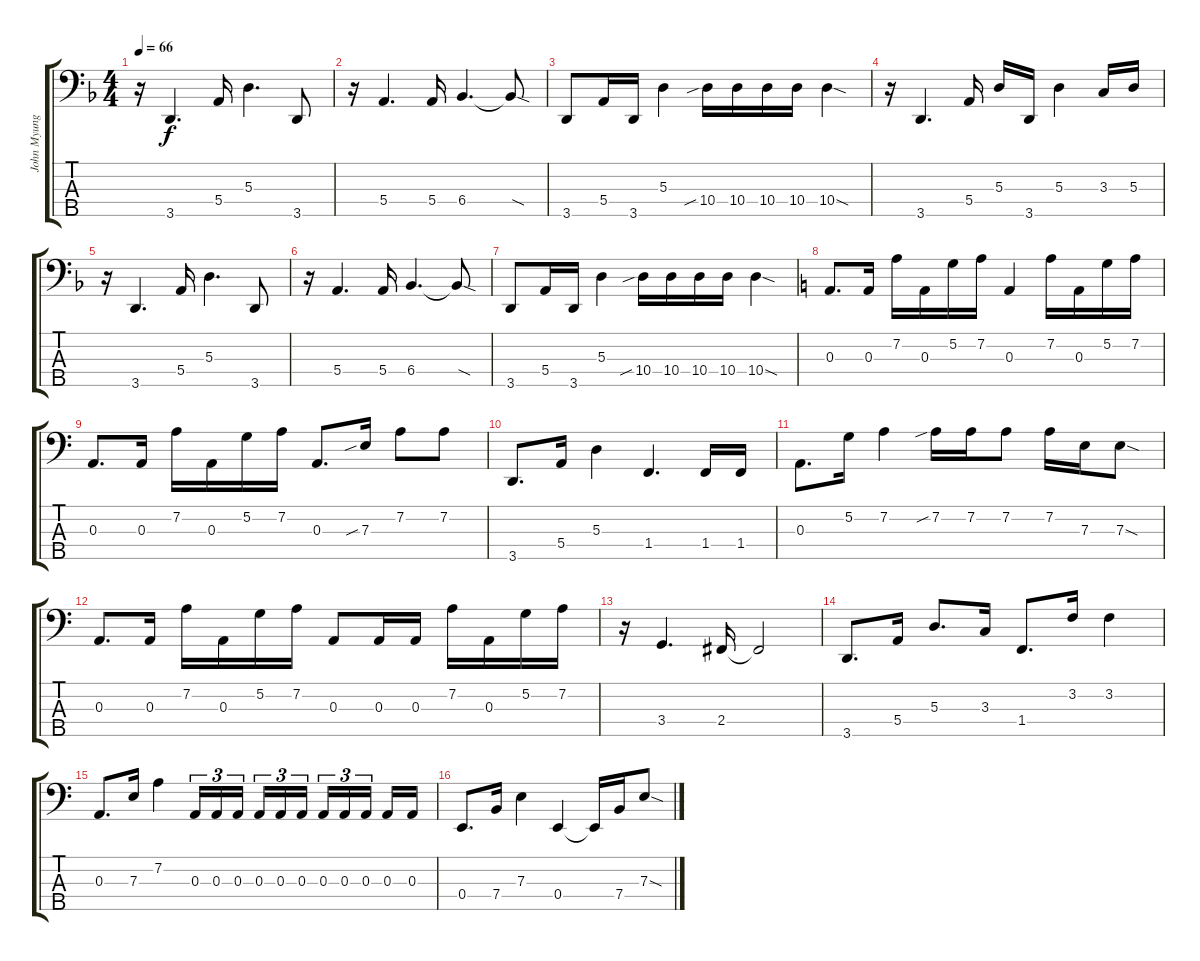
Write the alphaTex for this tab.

\track ("John Myung - Bass" "John Myung") {instrument electricbassfinger}
\staff {score tabs}
\tuning (G2 D2 A1 E1 B0) {hide}
\ts (4 4)
\tempo 66
\clef f4
\ks dminor
r.16{dy f} 3.5.4{d} 5.4.16 5.3.4{d} 3.5.8 |
r.16 5.4.4{d} 5.4.16 6.4.4{d} 6.4{sod t}.8 |
3.5.8 5.4.16 3.5.16 5.3.4 10.4{sib}.16 10.4.16 10.4.16 10.4.16 10.4{sod}.4 |
r.16 3.5.4{d} 5.4.16 5.3.16 3.5.16 5.3.4 3.3.16 5.3.16 |
r.16 3.5.4{d} 5.4.16 5.3.4{d} 3.5.8 |
r.16 5.4.4{d} 5.4.16 6.4.4{d} 6.4{sod t}.8 |
3.5.8 5.4.16 3.5.16 5.3.4 10.4{sib}.16 10.4.16 10.4.16 10.4.16 10.4{sod}.4 |
\ks aminor
0.3.8{d} 0.3.16 7.2.16 0.3.16 5.2.16 7.2.16 0.3.4 7.2.16 0.3.16 5.2.16 7.2.16 |
0.3.8{d} 0.3.16 7.2.16 0.3.16 5.2.16 7.2.16 0.3.8{d} 7.3{sib}.16 7.2.8 7.2.8 |
3.5.8{d} 5.4.16 5.3.4 1.4.4{d} 1.4.16 1.4.16 |
0.3.8{d} 5.2.16 7.2.4 7.2{sib}.16 7.2.16 7.2.8 7.2.16 7.3.16 7.3{sod}.8 |
0.3.8{d} 0.3.16 7.2.16 0.3.16 5.2.16 7.2.16 0.3.8 0.3.16 0.3.16 7.2.16 0.3.16 5.2.16 7.2.16 |
r.16 3.4.4{d} 2.4.16 2.4{t}.2 |
3.5.8{d} 5.4.16 5.3.8{d} 3.3.16 1.4.8{d} 3.2.16 3.2.4 |
0.3.8{d} 7.3.16 7.2.4 0.3.16{tu (3 2)} 0.3.16{tu (3 2)} 0.3.16{tu (3 2) beam splitsecondary} 0.3.16{tu (3 2)} 0.3.16{tu (3 2)} 0.3.16{tu (3 2)} 0.3.16{tu (3 2)} 0.3.16{tu (3 2)} 0.3.16{tu (3 2) beam splitsecondary} 0.3.16 0.3.16 |
0.4.8{d} 7.4.16 7.3.4 0.4.4 0.4{t}.16 7.4.16 7.3{sod}.8
